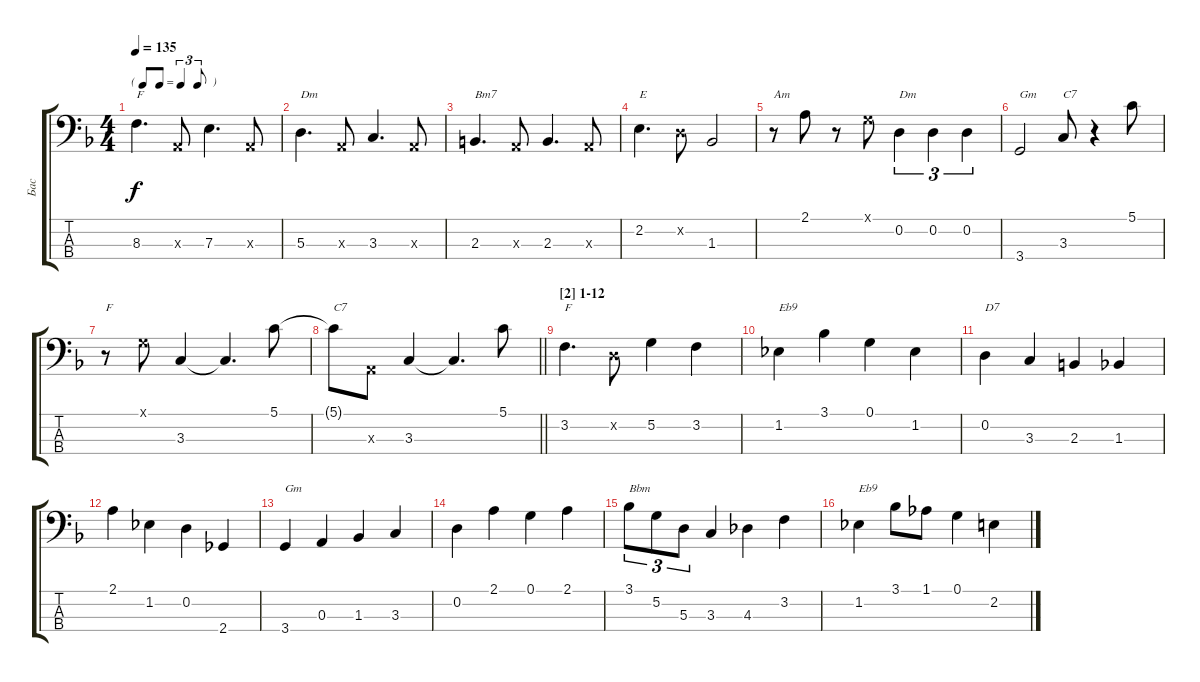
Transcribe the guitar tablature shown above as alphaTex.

\track ("Бас" "Бас") {instrument electricbassfinger}
\staff {score tabs}
\tuning (G2 D2 A1 E1) {hide}
\ts (4 4)
\tf triplet8th
\tempo 135
\clef f4
\ks f
8.3.4{d txt "F" dy f} 0.3{x}.8 7.3.4{d} 0.3{x}.8 |
5.3.4{d txt "Dm"} 0.3{x}.8 3.3.4{d} 0.3{x}.8 |
2.3.4{d txt "Bm7"} 0.3{x}.8 2.3.4{d} 0.3{x}.8 |
2.2.4{d txt "E"} 0.2{x}.8 1.3.2 |
r.8{txt "Am"} 2.1.8 r.8 0.1{x}.8 0.2.4{tu (3 2) txt "Dm"} 0.2.4{tu (3 2)} 0.2.4{tu (3 2)} |
3.4.2{txt "Gm"} 3.3.8{txt "C7"} r.4 5.1.8 |
r.8{txt "F"} 0.1{x}.8 3.3.4 3.3{t}.4{d} 5.1.8 |
\barLineRight lightlight
5.1{t}.8{txt "C7"} 0.3{x}.8 3.3.4 3.3{t}.4{d} 5.1.8 |
\section ("" "[2] 1-12")
3.2.4{d txt "F"} 0.2{x}.8 5.2.4 3.2.4 |
1.2.4{txt "Eb9"} 3.1.4 0.1.4 1.2.4 |
0.2.4{txt "D7"} 3.3.4 2.3.4 1.3.4 |
2.1.4 1.2.4 0.2.4 2.4.4 |
3.4.4{txt "Gm"} 0.3.4 1.3.4 3.3.4 |
0.2.4 2.1.4 0.1.4 2.1.4 |
3.1.8{tu (3 2) txt "Bbm"} 5.2.8{tu (3 2)} 5.3.8{tu (3 2)} 3.3.4 4.3.4 3.2.4 |
1.2.4{txt "Eb9"} 3.1.8 1.1.8 0.1.4 2.2.4
